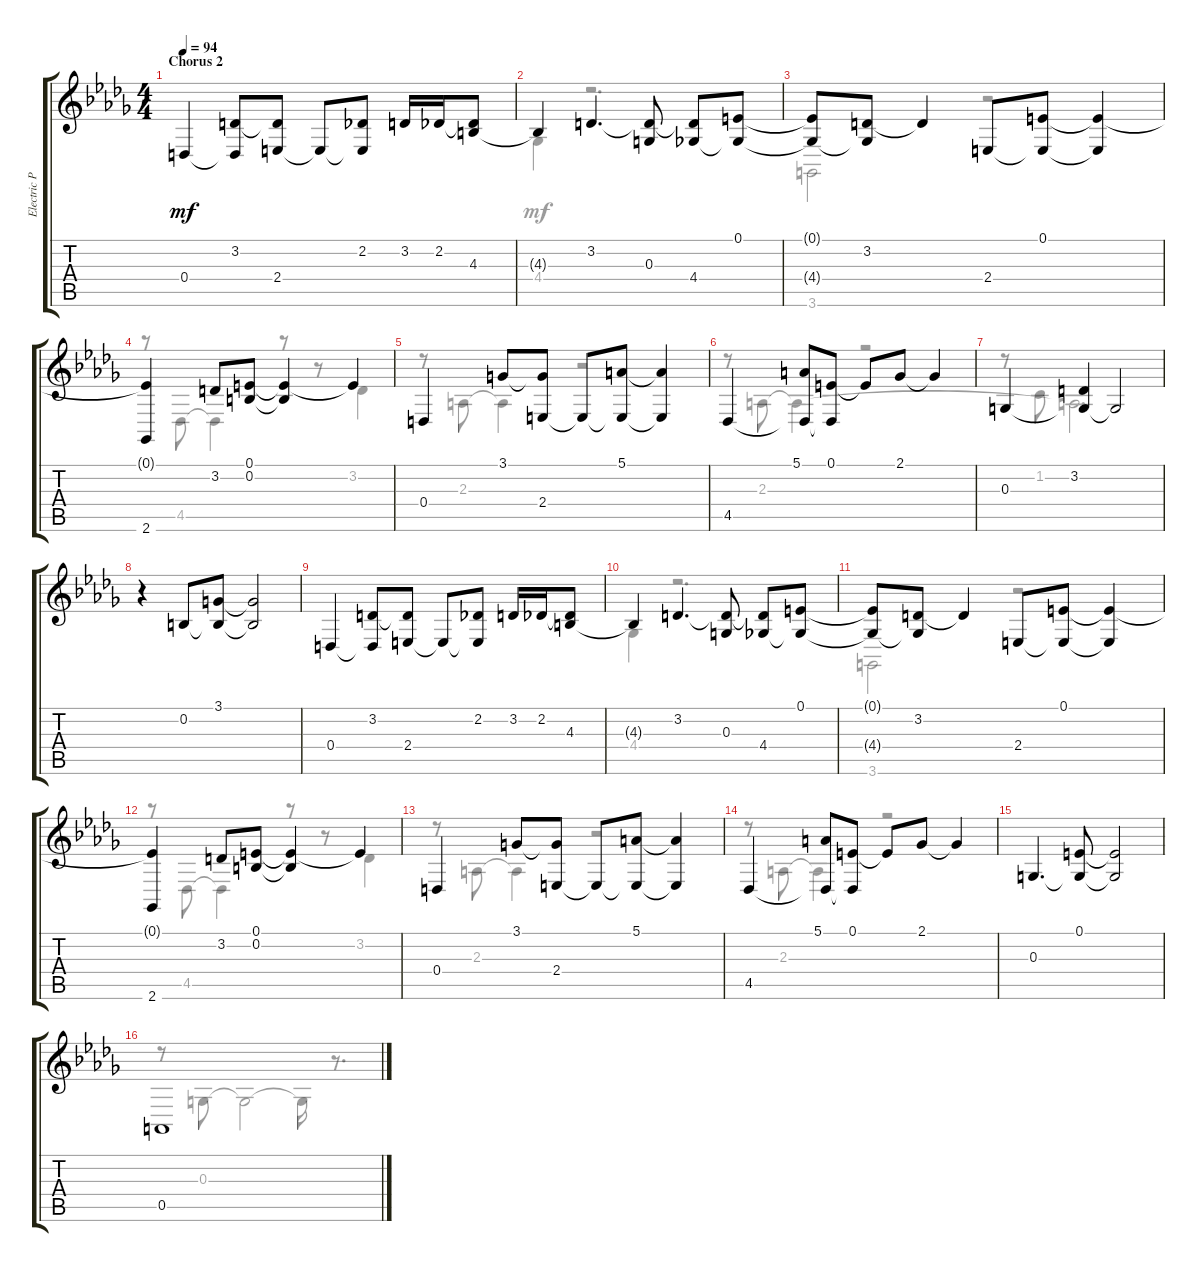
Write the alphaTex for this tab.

\track ("Electric Piano" "Electric P") {instrument electricpiano1}
\staff {score tabs}
\tuning (E4 B3 G3 D3 A2 E2) {hide}
\voice
\ts (4 4)
\section ("" "Chorus 2")
\tempo 94
\clef g2
\ks bbminor
0.4.4{dy mf} (3.2 0.4{t}).8 (3.2{t} 2.4).8 2.4{t}.8 (2.2 2.4{t}).8 3.2.16 2.2.16 (2.2{t} 4.3).8 |
4.3{t}.4 3.2.4{d} (3.2{t} 0.3).8 (3.2{t} 4.4).8 (0.1 4.4{t}).8 |
(0.1{t} 4.4{t}).8 (3.2 4.4{t}).8 3.2{t}.4 2.4.8 (0.1 2.4{t}).8 (0.1{t} 2.4{t}).4 |
(0.1{t} 2.6).4 3.2.8 (0.1 0.2).8 (0.1{t} 0.2{t}).4 0.1{t}.4 |
0.4.4 3.1.8 (3.1{t} 2.4).8 2.4{t}.8 (5.1 2.4{t}).8 (5.1{t} 2.4{t}).4 |
4.5.4 (5.1 4.5{t}).8 (0.1 4.5{t}).8 0.1{t}.8 2.1.8 2.1{t}.4 |
0.3.4 (3.2 0.3{t}).4 0.3{t}.2 |
r.4 0.2.8 (3.1 0.2{t}).8 (3.1{t} 0.2{t}).2 |
0.4.4 (3.2 0.4{t}).8 (3.2{t} 2.4).8 2.4{t}.8 (2.2 2.4{t}).8 3.2.16 2.2.16 (2.2{t} 4.3).8 |
4.3{t}.4 3.2.4{d} (3.2{t} 0.3).8 (3.2{t} 4.4).8 (0.1 4.4{t}).8 |
(0.1{t} 4.4{t}).8 (3.2 4.4{t}).8 3.2{t}.4 2.4.8 (0.1 2.4{t}).8 (0.1{t} 2.4{t}).4 |
(0.1{t} 2.6).4 3.2.8 (0.1 0.2).8 (0.1{t} 0.2{t}).4 0.1{t}.4 |
0.4.4 3.1.8 (3.1{t} 2.4).8 2.4{t}.8 (5.1 2.4{t}).8 (5.1{t} 2.4{t}).4 |
4.5.4 (5.1 4.5{t}).8 (0.1 4.5{t}).8 0.1{t}.8 2.1.8 2.1{t}.4 |
0.3.4{d} (0.1 0.3{t}).8 (0.1{t} 0.3{t}).2 |
0.5.1
\voice
\clef g2
\ottava regular
\simile none
\ks bbminor
|
4.4.4 r.2{d} |
3.6.2 r.2 |
r.8 4.5.8 4.5{t}.4 r.8 r.8 3.2.4 |
r.8 2.3.8 2.3{t}.4 r.2 |
r.8 2.3.8 2.3{t}.4 r.2 |
r.8 1.2.8 2.3{t}.2{d} |
|
|
4.4.4 r.2{d} |
3.6.2 r.2 |
r.8 4.5.8 4.5{t}.4 r.8 r.8 3.2.4 |
r.8 2.3.8 2.3{t}.4 r.2 |
r.8 2.3.8 2.3{t}.4 r.2 |
|
r.8 0.3.8 0.3{t}.2 0.3{t}.16 r.8{d}
